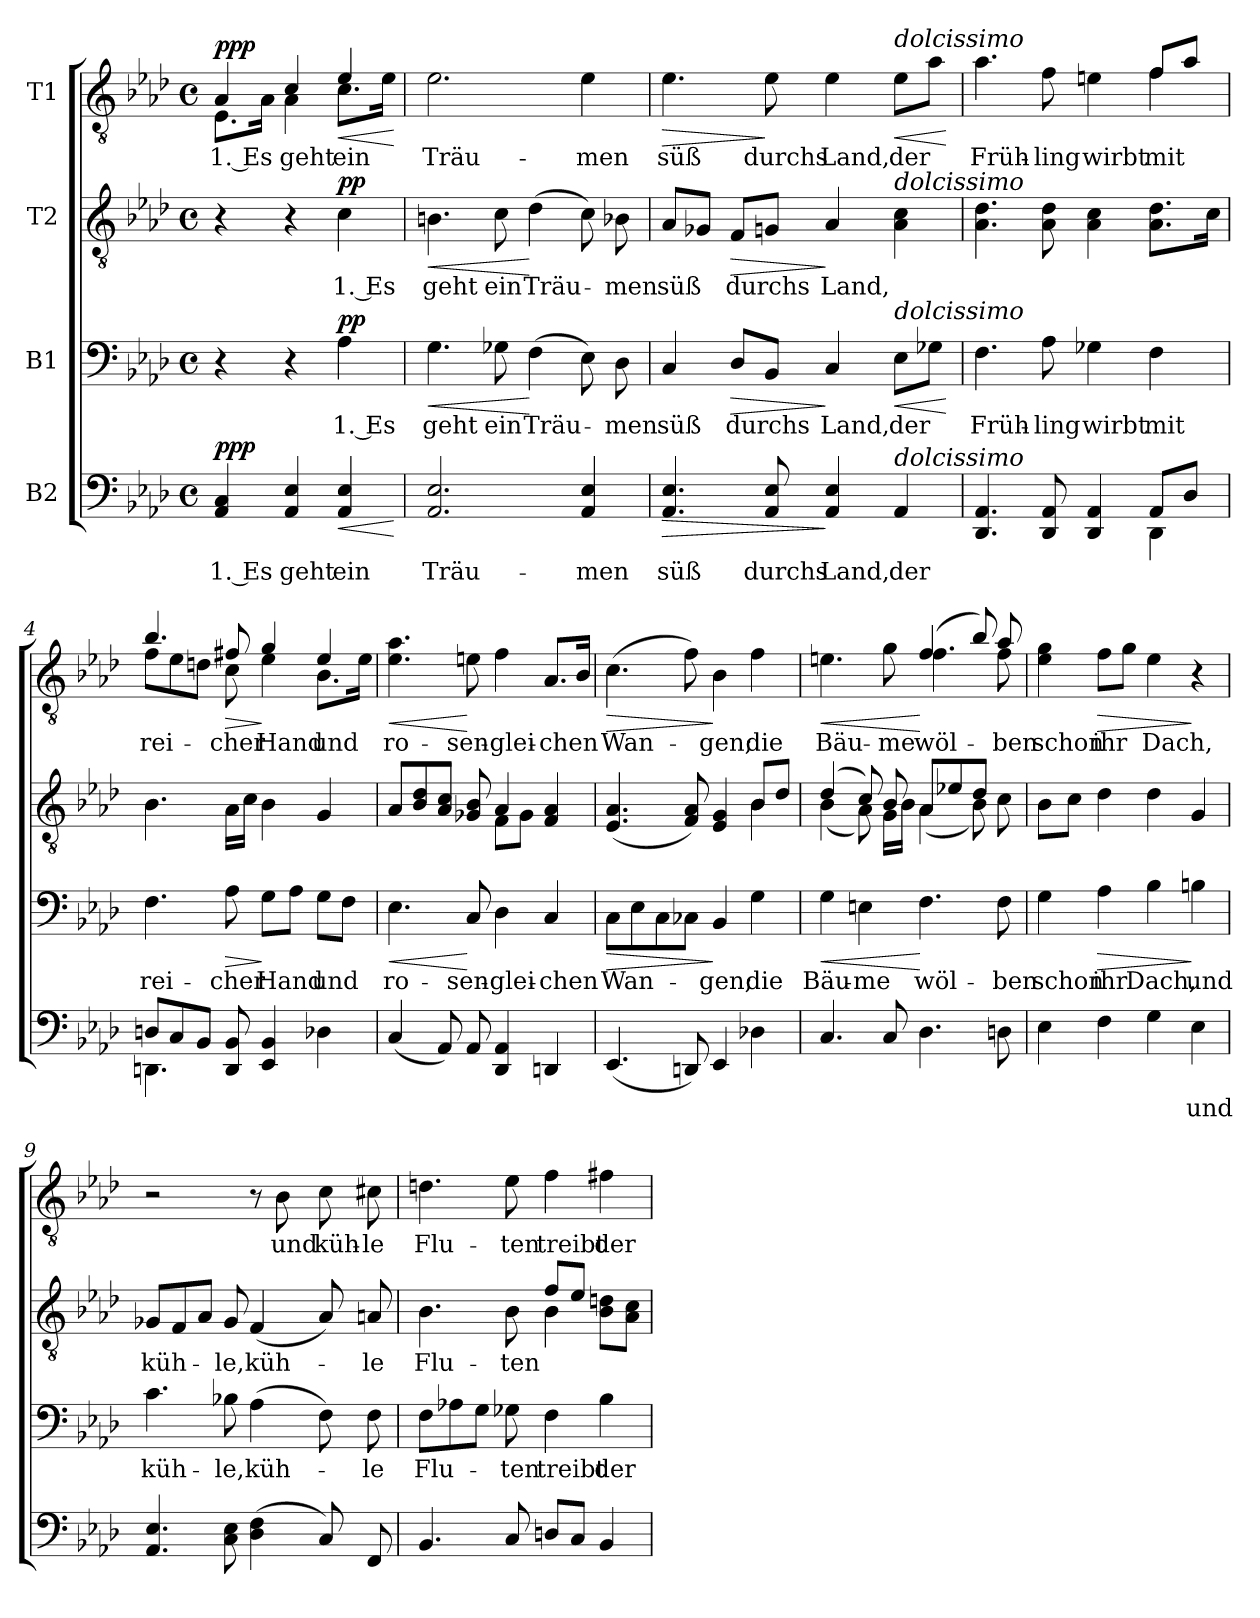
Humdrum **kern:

**kern	**text	**dynam	**kern	**text	**dynam	**kern	**text	**dynam	**kern	**text	**dynam
*part4	*part4	*part4	*part3	*part3	*part3	*part2	*part2	*part2	*part1	*part1	*part1
*staff4	*staff4	*staff4	*staff3	*staff3	*staff3	*staff2	*staff2	*staff2	*staff1	*staff1	*staff1
*I"B2	*	*	*I"B1	*	*	*I"T2	*	*	*I"T1	*	*
*clefF4	*	*	*clefF4	*	*	*clefGv2	*	*	*clefGv2	*	*
*k[b-e-a-d-]	*	*	*k[b-e-a-d-]	*	*	*k[b-e-a-d-]	*	*	*k[b-e-a-d-]	*	*
*M4/4	*	*	*M4/4	*	*	*M4/4	*	*	*M4/4	*	*
*met(c)	*	*	*met(c)	*	*	*met(c)	*	*	*met(c)	*	*
=	=	=	=	=	=	=	=	=	=	=	=
!	!	!	!	!	!	!	!	!	!LO:TX:a:B:t=Langsam	!	!
!	!	!	!	!	!	!	!	!	!LO:TX:a:i:t=(aber nicht schleppend!)  (ev. in A-Dur)	!	!
!	!LO:LY:b	!LO:DY:a	!	!	!	!	!	!	!	!LO:LY:b	!LO:DY:a
*	*	*	*	*	*	*	*	*	*^	*	*
4AA-/ 4C/	1. Es	ppp	4r	.	.	4r	.	.	4A-/	8.E-\L	1. Es	ppp
.	.	.	.	.	.	.	.	.	.	16A-\Jk	.	.
!	!LO:LY:b	!	!	!	!	!	!	!	!	!	!LO:LY:b	!
4AA-/ 4E-/	geht	.	4r	.	.	4r	.	.	4c/	4A-\	geht	.
!	!LO:LY:b	!LO:HP:b	!	!LO:LY:b	!LO:DY:a	!	!LO:LY:b	!LO:DY:a	!	!	!LO:LY:b	!LO:HP:b
4AA-/ 4E-/	ein	<	4A-\	1. Es	pp	4c\	1. Es	pp	4e-/	8.c\L	ein	<
.	.	.	.	.	.	.	.	.	.	16e-\Jk	.	.
*	*	*	*	*	*	*	*	*	*v	*v	*	*
.	.	[	.	.	.	.	.	.	.	.	[
=1	=1	=1	=1	=1	=1	=1	=1	=1	=1	=1	=1
!	!LO:LY:b	!	!	!LO:LY:b	!LO:HP:b	!	!LO:LY:b	!LO:HP:b	!	!LO:LY:b	!
2.AA-/ 2.E-/	Träu-	.	4.G\	geht	<	4.Bn\	geht	<	2.e-\	-Träu-	.
!	!	!	!	!LO:LY:b	!	!	!LO:LY:b	!	!	!	!
.	.	.	8G-X\	ein	.	8c\	ein	.	.	.	.
!	!	!	!	!LO:LY:b	!	!	!LO:LY:b	!	!	!	!
.	.	.	(4F\	Träu-	[	(4d-\	Träu-	[	.	.	.
!	!LO:LY:b	!	!	!	!	!	!	!	!	!LO:LY:b	!
4AA-/ 4E-/	-men	.	8E-\)	.	.	8c\)	.	.	4e-\	-men	.
!	!	!	!	!LO:LY:b	!	!	!LO:LY:b	!	!	!	!
.	.	.	8D-\	-men	.	8B-X\	-men	.	.	.	.
=2	=2	=2	=2	=2	=2	=2	=2	=2	=2	=2	=2
!	!LO:LY:b	!LO:HP:b	!	!LO:LY:b	!	!	!LO:LY:b	!	!	!LO:LY:b	!LO:HP:b
4.AA-/ 4.E-/	süß	>	4C/	süß	.	8A-/L	süß	.	4.e-\	süß	>
.	.	.	.	.	.	8G-X/J	.	.	.	.	.
!	!	!	!	!LO:LY:b	!LO:HP:b	!	!LO:LY:b	!LO:HP:b	!	!	!
.	.	.	8D-/L	durchs	>	8F/L	durchs	>	.	.	.
!	!LO:LY:b	!	!	!	!	!	!	!	!	!LO:LY:b	!
8AA-/ 8E-/	durchs	.	8BB-/J	.	.	8Gn/J	.	.	8e-\	durchs	]
!	!LO:LY:b	!	!	!LO:LY:b	!	!	!LO:LY:b	!	!	!LO:LY:b	!
4AA-/ 4E-/	Land,	]	4C/	Land,	]	4A-/	Land,	]	4e-\	Land,	.
!	!	!	!	!	!	!	!	!	!LO:TX:a:i:t=dolcissimo	!	!
!	!	!	!	!	!	!LO:TX:a:i:t=dolcissimo	!	!	!	!	!
!	!	!	!LO:TX:a:i:t=dolcissimo	!	!	!	!	!	!	!	!
!LO:TX:a:i:t=dolcissimo	!	!	!	!	!	!	!	!	!	!	!
!	!LO:LY:b	!	!	!LO:LY:b	!LO:HP:b	!	!	!	!	!LO:LY:b	!LO:HP:b
4AA-/	der	.	8E-\L	der	<	4A-\ 4c\	.	.	8e-\L	der	<
.	.	.	8G-X\J	.	.	.	.	.	8a-\J	.	.
.	.	.	.	.	[	.	.	.	.	.	[
!!LO:LB:g=z
=3	=3	=3	=3	=3	=3	=3	=3	=3	=3	=3	=3
*^	*	*	*	*	*	*	*	*	*	*	*
!	!	!	!	!	!LO:LY:b	!	!	!	!	!	!LO:LY:b	!
*	*	*	*	*	*	*	*	*	*	*^	*	*
4.DD-/ 4.AA-/	2.ryy	.	.	4.F\	Früh-	.	4.A-\ 4.d-\	.	.	4.a-\	2.ryy	Früh-	.
!	!	!	!	!	!LO:LY:b	!	!	!	!	!	!	!LO:LY:b	!
8DD-/ 8AA-/	.	.	.	8A-\	-ling	.	8A-\ 8d-\	.	.	8f\	.	-ling	.
!	!	!	!	!	!LO:LY:b	!	!	!	!	!	!	!LO:LY:b	!
4DD-/ 4AA-/	.	.	.	4G-X\	wirbt	.	4A-\ 4c\	.	.	4en\	.	wirbt	.
!	!	!	!	!	!LO:LY:b	!	!	!	!	!	!	!LO:LY:b	!
8AA-/L	4DD-\	.	.	4F\	mit	.	8.A-\ 8.d-\L	.	.	8f/L	4f\	mit	.
8D-/J	.	.	.	.	.	.	.	.	.	8a-/J	.	.	.
.	.	.	.	.	.	.	16c\Jk	.	.	.	.	.	.
=4	=4	=4	=4	=4	=4	=4	=4	=4	=4	=4	=4	=4	=4
!	!	!	!	!	!LO:LY:b	!	!	!	!	!	!	!LO:LY:b	!
8Dn/L	4.DDn\	.	.	4.F\	rei-	.	4.B-\	.	.	4.b-/	8f\L	rei-	.
8C/	.	.	.	.	.	.	.	.	.	.	8e-\	.	.
8BB-/J	.	.	.	.	.	.	.	.	.	.	8dn\J	.	.
!	!	!	!	!	!LO:LY:b	!LO:HP:b	!	!	!	!	!	!LO:LY:b	!LO:HP:b
8DD/ 8BB-/	2ryy	.	.	8A-\	-cher	>	16A-\LL	.	.	8f#X/	8c\	-cher	>
.	.	.	.	.	.	.	16c\JJ	.	.	.	.	.	.
!	!	!	!	!	!LO:LY:b	!	!	!	!	!	!	!LO:LY:b	!
4EE-/ 4BB-/	.	.	.	8G\L	Hand	]	4B-\	.	.	4g/	4e-\	Hand	]
.	.	.	.	8A-\J	.	.	.	.	.	.	.	.	.
!	!	!	!LO:DY:a	!	!LO:LY:b	!LO:DY:a	!	!	!LO:DY:a	!	!	!LO:LY:b	!LO:DY:a
4D-X\	.	.	other-dynamics	8G\L	und	other-dynamics	4G/	.	other-dynamics	4e-/	8.B-\L	und	other-dynamics
.	8ryy	.	.	8F\J	.	.	.	.	.	.	.	.	.
.	.	.	.	.	.	.	.	.	.	.	16e-\Jk	.	.
*v	*v	*	*	*	*	*	*	*	*	*	*	*	*
=5	=5	=5	=5	=5	=5	=5	=5	=5	=5	=5	=5	=5
!	!	!	!	!LO:LY:b	!LO:HP:b	!	!	!	!	!	!LO:LY:b	!LO:HP:b
*	*	*	*	*	*	*^	*	*	*v	*v	*	*
(4C/	.	.	4.E-\	ro-	<	8A-/L	2ryy	.	.	4.e-\ 4.a-\	-ro-	<
.	.	.	.	.	.	8B-/ 8d-/	.	.	.	.	.	.
8AA-/)	.	.	.	.	.	8A-/ 8c/J	.	.	.	.	.	.
!	!	!	!	!LO:LY:b	!	!	!	!	!	!	!LO:LY:b	!
8AA-/	.	.	8C/	-sen-	[	8G-X/ 8B-/	.	.	.	8en\	-sen-	[
!	!	!	!	!LO:LY:b	!	!	!	!	!	!	!LO:LY:b	!
4DD-/ 4AA-/	.	.	4D-\	-glei-	.	4A-/	8F\L	.	.	4f\	-glei-	.
.	.	.	.	.	.	.	8G-\J	.	.	.	.	.
!	!	!	!	!LO:LY:b	!	!	!	!	!	!	!LO:LY:b	!
4DDn/	.	.	4C/	-chen	.	4F/ 4A-/	4ryy	.	.	8.A-/L	-chen	.
.	.	.	.	.	.	.	.	.	.	16B-/Jk	.	.
!!LO:PB:g=z
=6	=6	=6	=6	=6	=6	=6	=6	=6	=6	=6	=6	=6
!	!	!	!	!LO:LY:b	!LO:HP:b	!	!	!	!	!	!LO:LY:b	!LO:HP:b
(4.EE-/	.	.	8C\L	Wan-	>	(4.E-/ 4.A-/	2.ryy	.	.	(4.c\	Wan-	>
.	.	.	8E-\	.	.	.	.	.	.	.	.	.
.	.	.	8C\	.	.	.	.	.	.	.	.	.
8DDn/)	.	.	8C-X\J	.	.	8F/ 8A-/)	.	.	.	8f\)	.	.
!	!	!	!	!LO:LY:b	!	!	!	!	!	!	!LO:LY:b	!
4EE-/	.	.	4BB-/	-gen;	]	4E-/ 4G/	.	.	.	4B-\	-gen;	]
!	!	!	!	!LO:LY:b	!	!	!	!	!	!	!LO:LY:b	!
4D-X\	.	.	4G\	die	.	8B-/L	4B-\	.	.	4f\	die	.
.	.	.	.	.	.	8d-/J	.	.	.	.	.	.
=7	=7	=7	=7	=7	=7	=7	=7	=7	=7	=7	=7	=7
!	!	!	!	!LO:LY:b	!LO:HP:b	!	!	!	!	!	!LO:LY:b	!LO:HP:b
*	*	*	*	*	*	*	*	*	*	*^	*	*
4.C/	.	.	4G\	Bäu-	<	(4d-/	(4B-\	.	.	4.en\	2ryy	Bäu-	<
!	!	!	!	!LO:LY:b	!	!	!	!	!	!	!	!	!
.	.	.	4En\	-me	.	8c/)	8A-\)	.	.	.	.	.	.
!	!	!	!	!	!	!	!	!	!	!	!	!LO:LY:b	!
8C/	.	.	.	.	.	8B-/	16G\LL	.	.	8g\	.	-me	.
.	.	.	.	.	.	.	16B-\JJ	.	.	.	.	.	.
!	!	!	!	!LO:LY:b	!	!	!	!	!	!	!	!LO:LY:b	!
4.D-\	.	.	4.F\	wöl-	[	8A-/L	(4A-\	.	.	(4f/	4.f\	wöl-	[
.	.	.	.	.	.	8e-X/	.	.	.	.	.	.	.
.	.	.	.	.	.	8d-/J	8B-\)	.	.	8b-/)	.	.	.
!	!	!	!	!LO:LY:b	!	!	!	!	!	!	!	!LO:LY:b	!
8Dn\	.	.	8F\	-ben	.	8c\	8ryy	.	.	8a-/	8f\	-ben	.
=8	=8	=8	=8	=8	=8	=8	=8	=8	=8	=8	=8	=8	=8
!	!	!	!	!LO:LY:b	!	!	!	!	!	!	!	!LO:LY:b	!
*	*	*	*	*	*	*v	*v	*	*	*	*	*	*
*	*	*	*	*	*	*	*	*	*v	*v	*	*
4E-\	.	.	4G\	schon	.	8B-\L	.	.	4e-\ 4g\	schon	.
.	.	.	.	.	.	8c\J	.	.	.	.	.
!	!	!	!	!LO:LY:b	!LO:HP:b	!	!	!	!	!LO:LY:b	!LO:HP:b
4F\	.	.	4A-\	ihr	>	4d-\	.	.	8f\L	ihr	>
.	.	.	.	.	.	.	.	.	8g\J	.	.
!	!	!	!	!LO:LY:b	!	!	!	!	!	!LO:LY:b	!
4G\	.	.	4B-\	Dach,	.	4d-\	.	.	4e-\	Dach,	.
!	!LO:LY:b	!	!	!LO:LY:b	!	!	!	!	!	!	!
4E-\	und	.	4Bn\	und	]	4G/	.	.	4r	.	]
!!LO:LB:g=z
=9	=9	=9	=9	=9	=9	=9	=9	=9	=9	=9	=9
!	!	!	!	!LO:LY:b	!	!	!LO:LY:b	!	!	!	!
4.AA-/ 4.E-/	.	.	4.c\	küh-	.	8G-X/L	küh-	.	2r	.	.
.	.	.	.	.	.	8F/	.	.	.	.	.
.	.	.	.	.	.	8A-/J	.	.	.	.	.
!	!	!	!	!LO:LY:b	!	!	!LO:LY:b	!	!	!	!
8C\ 8E-\	.	.	8B-X\	-le,	.	8G-/	-le,	.	.	.	.
!	!	!	!	!LO:LY:b	!	!	!LO:LY:b	!	!	!	!
(4D-\ 4F\	.	.	(4A-\	küh-	.	(4F/	küh-	.	8r	.	.
!	!	!	!	!	!	!	!	!	!	!LO:LY:b	!
.	.	.	.	.	.	.	.	.	8B-\	und	.
!	!	!	!	!	!	!	!	!	!	!LO:LY:b	!
8C/)	.	.	8F\)	.	.	8A-/)	.	.	8c\	küh-	.
!	!	!	!	!LO:LY:b	!	!	!LO:LY:b	!	!	!LO:LY:b	!
8FF/	.	.	8F\	-le	.	8An/	-le	.	8c#X\	-le	.
=10	=10	=10	=10	=10	=10	=10	=10	=10	=10	=10	=10
!	!	!	!	!LO:LY:b	!	!	!LO:LY:b	!	!	!LO:LY:b	!
*	*	*	*	*	*	*^	*	*	*	*	*
4.BB-/	.	.	8F\L	Flu-	.	4.B-\	2ryy	Flu-	.	4.dn\	Flu-	.
.	.	.	8A-X\	.	.	.	.	.	.	.	.	.
.	.	.	8G\J	.	.	.	.	.	.	.	.	.
!	!	!	!	!LO:LY:b	!	!	!	!LO:LY:b	!	!	!LO:LY:b	!
8C/	.	.	8G-X\	-ten	.	8B-\	.	-ten	.	8e-\	-ten	.
!	!	!	!	!LO:LY:b	!	!	!	!	!	!	!LO:LY:b	!
8Dn/L	.	.	4F\	treibt	.	8f/L	4B-\	.	.	4f\	treibt	.
8C/J	.	.	.	.	.	8e-/J	.	.	.	.	.	.
!	!	!	!	!LO:LY:b	!	!	!	!	!	!	!LO:LY:b	!
4BB-/	.	.	4B-\	der	.	8B-\ 8dn\L	4ryy	.	.	4f#X\	der	.
.	.	.	.	.	.	8A-\ 8c\J	.	.	.	.	.	.
*	*	*	*	*	*	*v	*v	*	*	*	*	*
=	=	=	=	=	=	=	=	=	=	=	=
*-	*-	*-	*-	*-	*-	*-	*-	*-	*-	*-	*-
